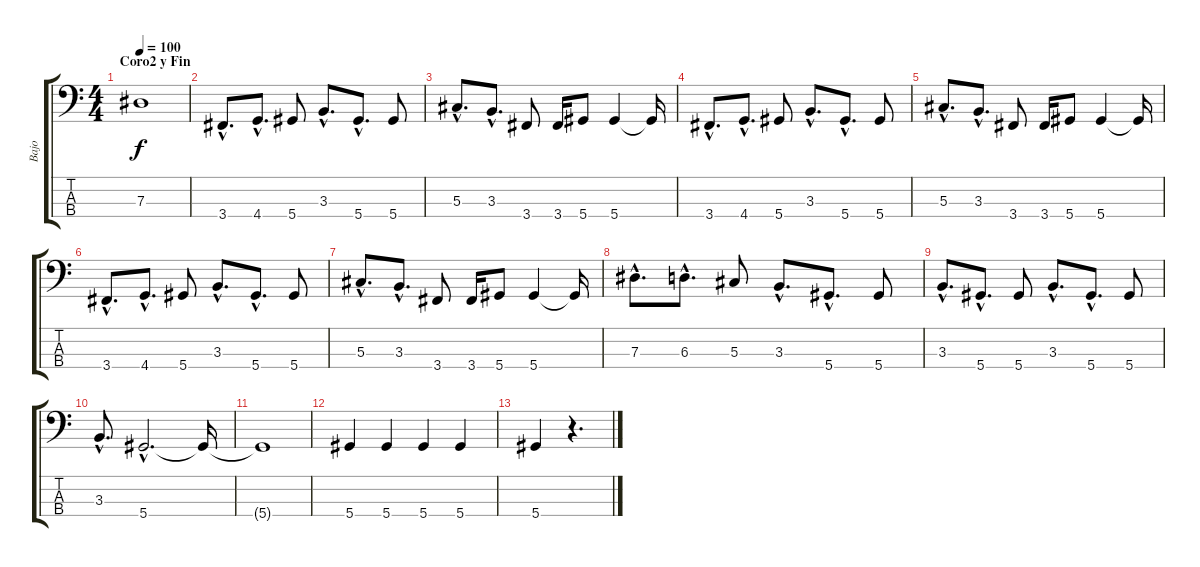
\track ("Bajo" "Bajo") {instrument electricbassfinger}
\staff {score tabs}
\tuning (Gb2 Db2 Ab1 Eb1) {hide}
\ts (4 4)
\section ("" "Coro2 y Fin")
\tempo 100
\clef f4
\ks c
7.3.1{dy f} |
3.4{hac}.8{d} 4.4{hac}.8{d} 5.4.8 3.3{hac}.8{d} 5.4{hac}.8{d} 5.4.8 |
5.3{hac}.8{d} 3.3{hac}.8{d} 3.4.8 3.4.16 5.4.8 5.4.4 5.4{t}.16 |
3.4{hac}.8{d} 4.4{hac}.8{d} 5.4.8 3.3{hac}.8{d} 5.4{hac}.8{d} 5.4.8 |
5.3{hac}.8{d} 3.3{hac}.8{d} 3.4.8 3.4.16 5.4.8 5.4.4 5.4{t}.16 |
3.4{hac}.8{d} 4.4{hac}.8{d} 5.4.8 3.3{hac}.8{d} 5.4{hac}.8{d} 5.4.8 |
5.3{hac}.8{d} 3.3{hac}.8{d} 3.4.8 3.4.16 5.4.8 5.4.4 5.4{t}.16 |
7.3{hac}.8{d} 6.3{hac}.8{d} 5.3.8 3.3{hac}.8{d} 5.4{hac}.8{d} 5.4.8 |
3.3{hac}.8{d} 5.4{hac}.8{d} 5.4.8 3.3{hac}.8{d} 5.4{hac}.8{d} 5.4.8 |
3.3{hac}.8{d} 5.4{hac}.2{d} 5.4{t}.16 |
5.4{t}.1 |
5.4.4{instrument slapbass1} 5.4.4 5.4.4 5.4.4 |
5.4.4 r.4{d}
